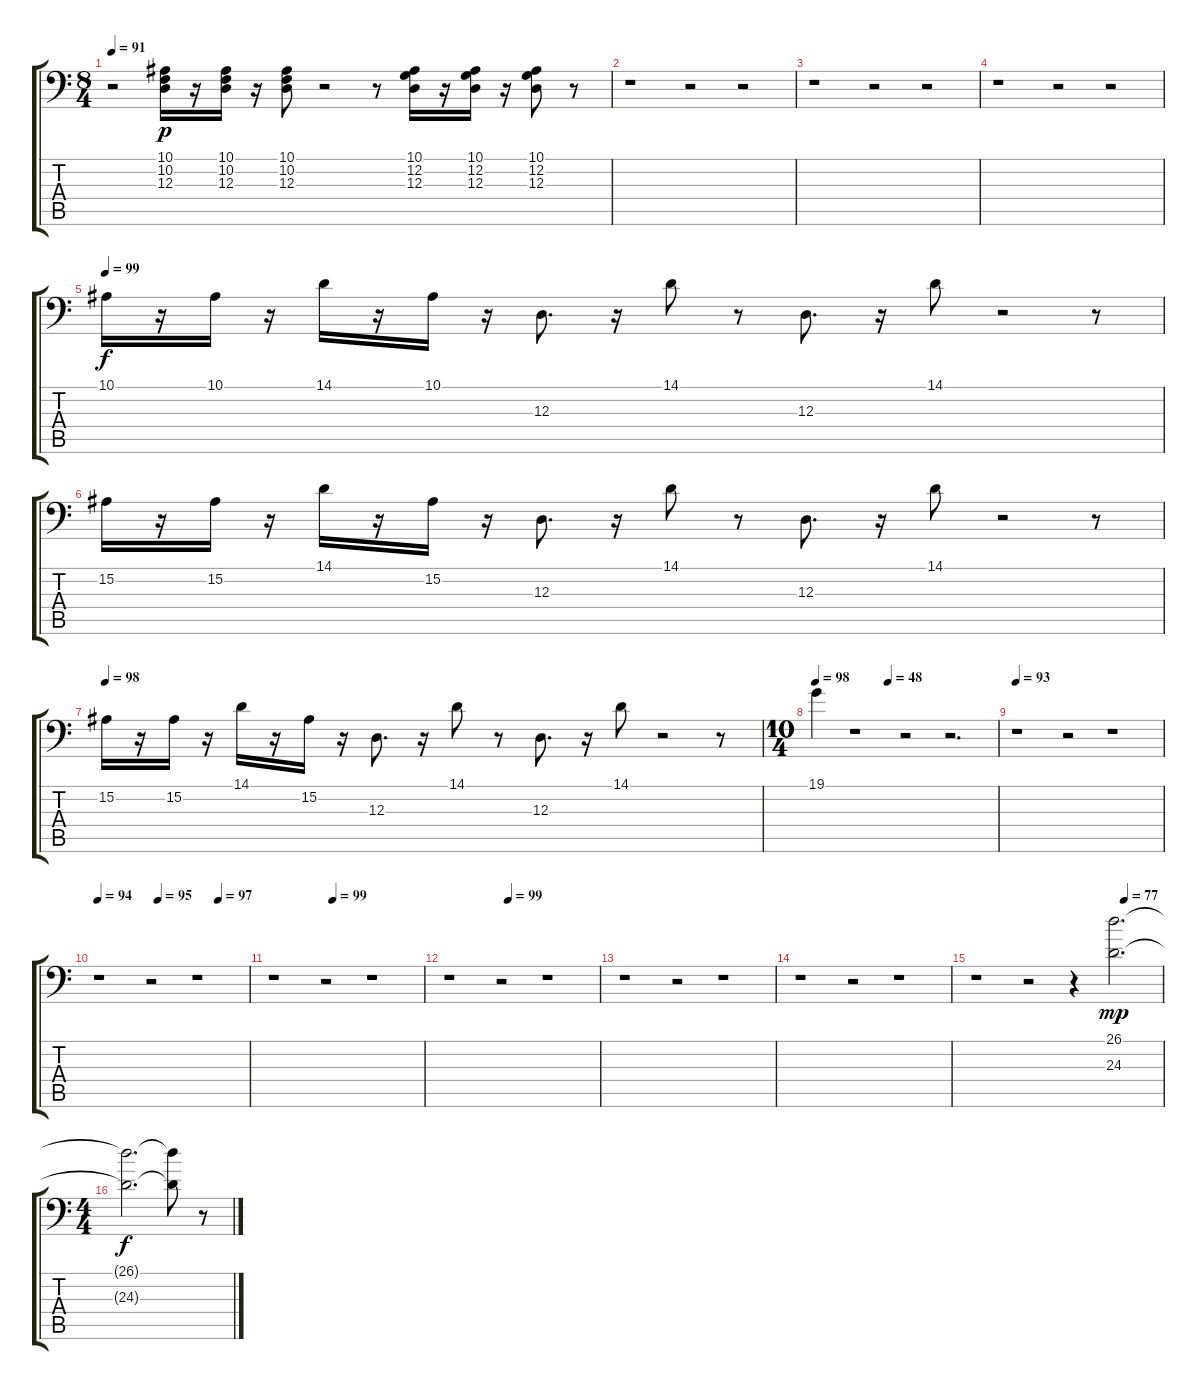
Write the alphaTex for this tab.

\track "" {instrument bassoon}
\staff {score tabs}
\tuning (C3 G2 D2 A1 E1 B0) {hide}
\ts (8 4)
\tempo 91
\clef f4
\ks c
r.2{dy p} (10.1 10.2 12.3).16 r.16 (10.1 10.2 12.3).16 r.16 (10.1 10.2 12.3).8 r.2 r.8 (10.1 12.2 12.3).16 r.16 (10.1 12.2 12.3).16 r.16 (10.1 12.2 12.3).8 r.8 |
r.1 r.2 r.2 |
r.1 r.2 r.2 |
r.1 r.2 r.2 |
\tempo 99
10.1.16{dy f} r.16 10.1.16 r.16 14.1.16 r.16 10.1.16 r.16 12.3.8{d} r.16 14.1.8 r.8 12.3.8{d} r.16 14.1.8 r.2 r.8 |
15.2.16 r.16 15.2.16 r.16 14.1.16 r.16 15.2.16 r.16 12.3.8{d} r.16 14.1.8 r.8 12.3.8{d} r.16 14.1.8 r.2 r.8 |
\tempo 98
15.2.16 r.16 15.2.16 r.16 14.1.16 r.16 15.2.16 r.16 12.3.8{d} r.16 14.1.8 r.8 12.3.8{d} r.16 14.1.8 r.2 r.8 |
\ts (10 4)
\tempo 98
\tempo (48 0.4)
19.1.4 r.1 r.2 r.2{d} |
\tempo 93
r.1 r.2 r.1 |
\tempo 94
\tempo (95 0.4)
\tempo (97 0.8)
r.1 r.2 r.1 |
\tempo (99 0.4)
r.1 r.2 r.1 |
\tempo (99 0.4)
r.1 r.2 r.1 |
r.1 r.2 r.1 |
r.1 r.2 r.1 |
\tempo (77 0.8)
r.1 r.2 r.4 (26.1 24.3).2{d dy mp} |
\ts (4 4)
(26.1{t} 24.3{t}).2{d dy f} (26.1{t} 24.3{t}).8 r.8
